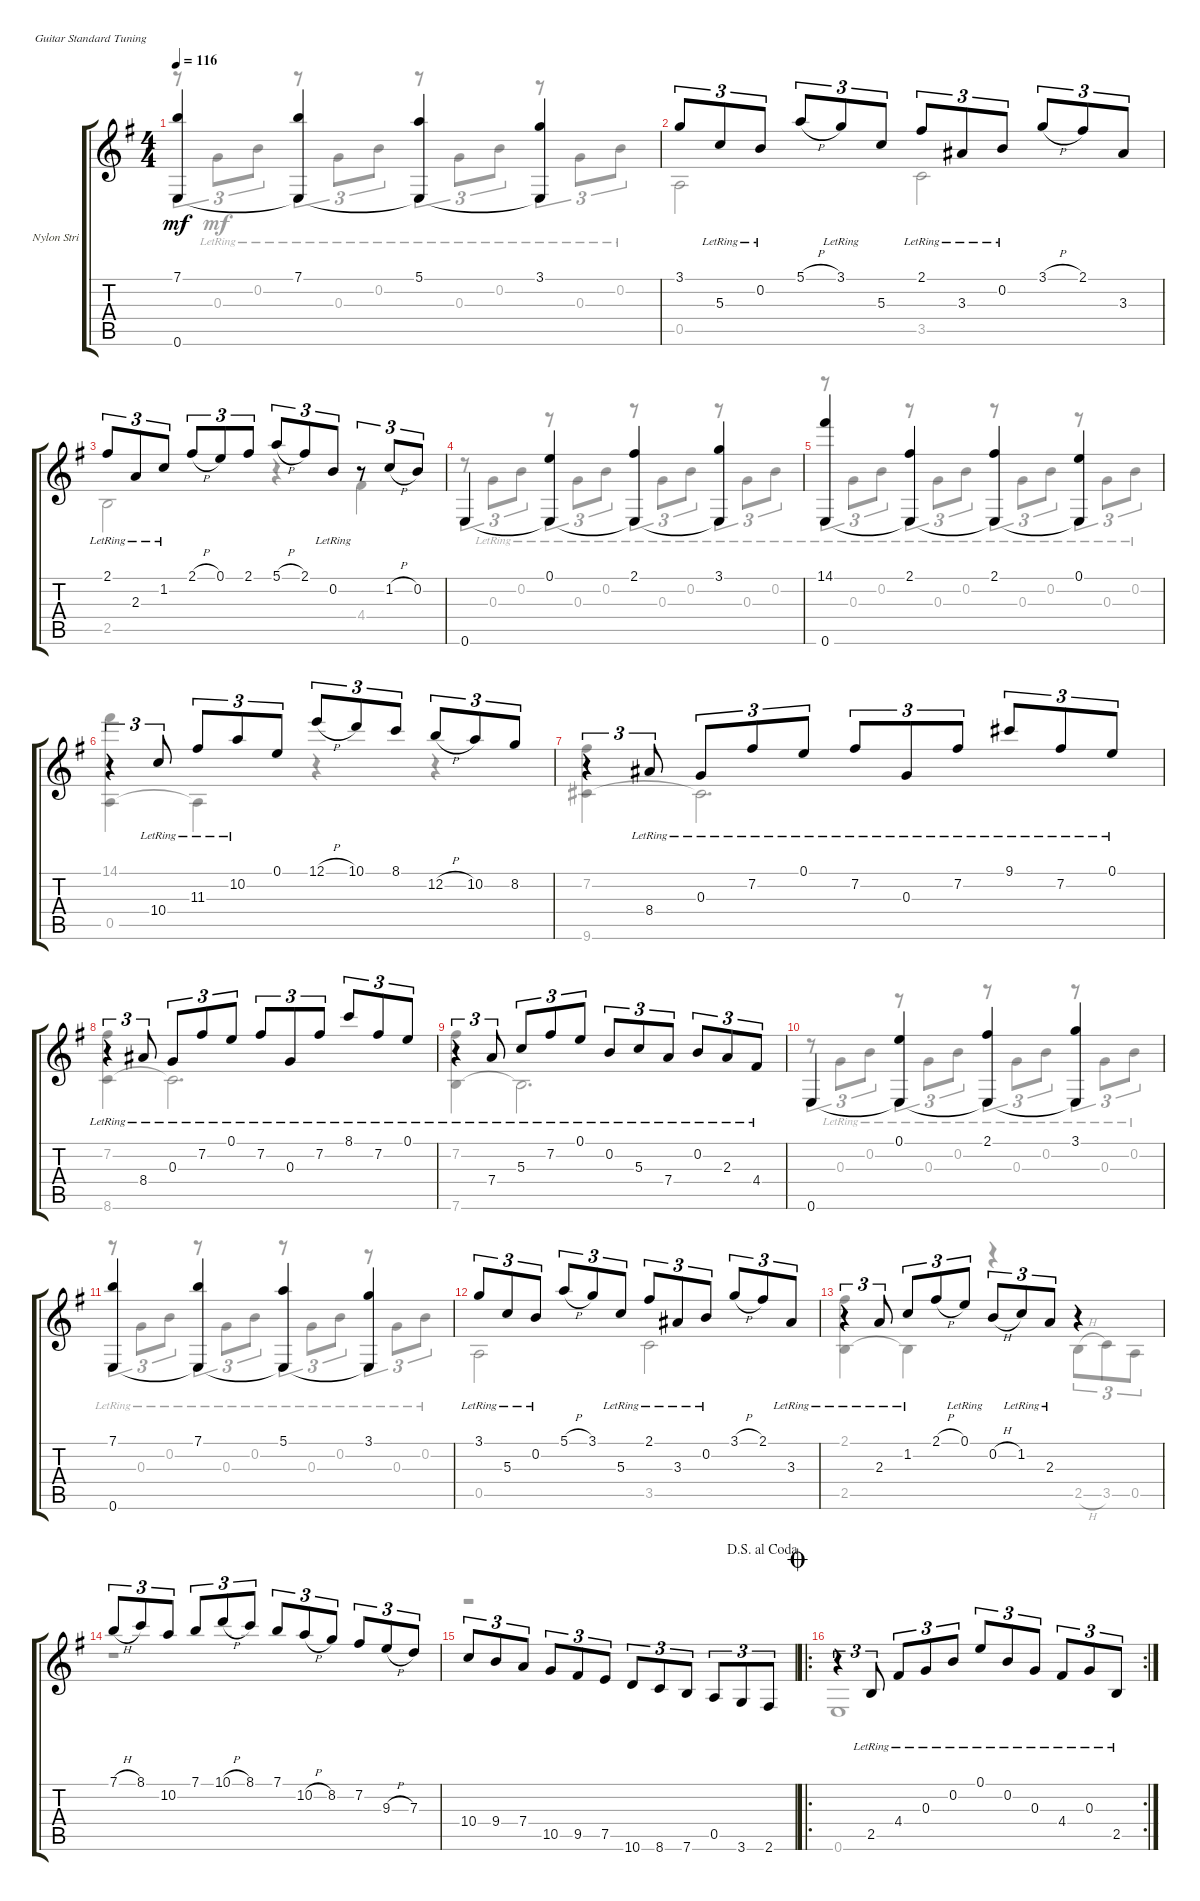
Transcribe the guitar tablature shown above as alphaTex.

\bracketExtendMode groupsimilarinstruments
\firstSystemTrackNameOrientation horizontal
\otherSystemsTrackNameOrientation horizontal
\track ("Nylon Stringed Guitar" "Nylon Stri") {instrument acousticguitarnylon}
\staff {score tabs}
\tuning (E4 B3 G3 D3 A2 E2)
\voice
\ts (4 4)
\tempo 116
\clef g2
\ks g
(7.1 0.6).4{dy mf} (7.1 0.6{t}).4 (5.1 0.6{t}).4 (3.1 0.6{t}).4 |
3.1.8{tu (3 2)} 5.3{lr}.8{tu (3 2)} 0.2{lr}.8{tu (3 2)} 5.1{h}.8{tu (3 2)} 3.1{lr}.8{tu (3 2)} 5.3.8{tu (3 2)} 2.1{lr}.8{tu (3 2)} 3.3{lr}.8{tu (3 2)} 0.2{lr}.8{tu (3 2)} 3.1{h}.8{tu (3 2)} 2.1.8{tu (3 2)} 3.3.8{tu (3 2)} |
2.1{lr}.8{tu (3 2)} 2.3{lr}.8{tu (3 2)} 1.2{lr}.8{tu (3 2)} 2.1{h}.8{tu (3 2)} 0.1.8{tu (3 2)} 2.1.8{tu (3 2)} 5.1{h}.8{tu (3 2)} 2.1.8{tu (3 2)} 0.2{lr}.8{tu (3 2)} r.8{tu (3 2)} 1.2{h}.8{tu (3 2)} 0.2.8{tu (3 2)} |
0.6.4 (0.1 0.6{t}).4 (2.1 0.6{t}).4 (3.1 0.6{t}).4 |
(14.1 0.6).4 (2.1 0.6{t}).4 (2.1 0.6{t}).4 (0.1 0.6{t}).4 |
r.4{tu (3 2)} 10.4{lr}.8{tu (3 2)} 11.3{lr}.8{tu (3 2)} 10.2{lr}.8{tu (3 2)} 0.1.8{tu (3 2)} 12.1{h}.8{tu (3 2)} 10.1.8{tu (3 2)} 8.1.8{tu (3 2)} 12.2{h}.8{tu (3 2)} 10.2.8{tu (3 2)} 8.2.8{tu (3 2)} |
r.4{tu (3 2)} 8.4{lr}.8{tu (3 2)} 0.3{lr}.8{tu (3 2)} 7.2{lr}.8{tu (3 2)} 0.1{lr}.8{tu (3 2)} 7.2{lr}.8{tu (3 2)} 0.3{lr}.8{tu (3 2)} 7.2{lr}.8{tu (3 2)} 9.1{lr}.8{tu (3 2)} 7.2{lr}.8{tu (3 2)} 0.1{lr}.8{tu (3 2)} |
r.4{tu (3 2)} 8.4{lr}.8{tu (3 2)} 0.3{lr}.8{tu (3 2)} 7.2{lr}.8{tu (3 2)} 0.1{lr}.8{tu (3 2)} 7.2{lr}.8{tu (3 2)} 0.3{lr}.8{tu (3 2)} 7.2{lr}.8{tu (3 2)} 8.1{lr}.8{tu (3 2)} 7.2{lr}.8{tu (3 2)} 0.1{lr}.8{tu (3 2)} |
r.4{tu (3 2)} 7.4{lr}.8{tu (3 2)} 5.3{lr}.8{tu (3 2)} 7.2{lr}.8{tu (3 2)} 0.1{lr}.8{tu (3 2)} 0.2{lr}.8{tu (3 2)} 5.3{lr}.8{tu (3 2)} 7.4{lr}.8{tu (3 2)} 0.2{lr}.8{tu (3 2)} 2.3{lr}.8{tu (3 2)} 4.4{lr}.8{tu (3 2)} |
0.6.4 (0.1 0.6{t}).4 (2.1 0.6{t}).4 (3.1 0.6{t}).4 |
(7.1 0.6).4 (7.1 0.6{t}).4 (5.1 0.6{t}).4 (3.1 0.6{t}).4 |
3.1{lr}.8{tu (3 2)} 5.3{lr}.8{tu (3 2)} 0.2{lr}.8{tu (3 2)} 5.1{h}.8{tu (3 2)} 3.1.8{tu (3 2)} 5.3{lr}.8{tu (3 2)} 2.1{lr}.8{tu (3 2)} 3.3{lr}.8{tu (3 2)} 0.2{lr}.8{tu (3 2)} 3.1{h}.8{tu (3 2)} 2.1.8{tu (3 2)} 3.3{lr}.8{tu (3 2)} |
r.4{tu (3 2)} 2.3{lr}.8{tu (3 2)} 1.2{lr}.8{tu (3 2)} 2.1{h}.8{tu (3 2)} 0.1{lr}.8{tu (3 2)} 0.2{h}.8{tu (3 2)} 1.2{lr}.8{tu (3 2)} 2.3{lr}.8{tu (3 2)} r.4 |
7.1{h}.8{tu (3 2)} 8.1.8{tu (3 2)} 10.2.8{tu (3 2)} 7.1.8{tu (3 2)} 10.1{h}.8{tu (3 2)} 8.1.8{tu (3 2)} 7.1.8{tu (3 2)} 10.2{h}.8{tu (3 2)} 8.2.8{tu (3 2)} 7.2.8{tu (3 2)} 9.3{h}.8{tu (3 2)} 7.3.8{tu (3 2)} |
\jump dalsegnoalcoda
10.4.8{tu (3 2)} 9.4.8{tu (3 2)} 7.4.8{tu (3 2)} 10.5.8{tu (3 2)} 9.5.8{tu (3 2)} 7.5.8{tu (3 2)} 10.6.8{tu (3 2)} 8.6.8{tu (3 2)} 7.6.8{tu (3 2)} 0.5.8{tu (3 2)} 3.6.8{tu (3 2)} 2.6.8{tu (3 2)} |
\ro
\rc 2
\jump coda
r.4{tu (3 2)} 2.5{lr}.8{tu (3 2)} 4.4{lr}.8{tu (3 2)} 0.3{lr}.8{tu (3 2)} 0.2{lr}.8{tu (3 2)} 0.1{lr}.8{tu (3 2)} 0.2{lr}.8{tu (3 2)} 0.3{lr}.8{tu (3 2)} 4.4{lr}.8{tu (3 2)} 0.3{lr}.8{tu (3 2)} 2.5{lr}.8{tu (3 2)}
\voice
\clef g2
\ottava regular
\simile none
\ks g
r.8{tu (3 2) dy mf} 0.3{lr}.8{tu (3 2)} 0.2{lr}.8{tu (3 2)} r.8{tu (3 2)} 0.3{lr}.8{tu (3 2)} 0.2{lr}.8{tu (3 2)} r.8{tu (3 2)} 0.3{lr}.8{tu (3 2)} 0.2{lr}.8{tu (3 2)} r.8{tu (3 2)} 0.3{lr}.8{tu (3 2)} 0.2{lr}.8{tu (3 2)} |
0.5.2 3.5.2 |
2.5.2 r.4 4.4.4 |
r.8{tu (3 2)} 0.3{lr}.8{tu (3 2)} 0.2{lr}.8{tu (3 2)} r.8{tu (3 2)} 0.3{lr}.8{tu (3 2)} 0.2{lr}.8{tu (3 2)} r.8{tu (3 2)} 0.3{lr}.8{tu (3 2)} 0.2{lr}.8{tu (3 2)} r.8{tu (3 2)} 0.3{lr}.8{tu (3 2)} 0.2{lr}.8{tu (3 2)} |
r.8{tu (3 2)} 0.3{lr}.8{tu (3 2)} 0.2{lr}.8{tu (3 2)} r.8{tu (3 2)} 0.3{lr}.8{tu (3 2)} 0.2{lr}.8{tu (3 2)} r.8{tu (3 2)} 0.3{lr}.8{tu (3 2)} 0.2{lr}.8{tu (3 2)} r.8{tu (3 2)} 0.3{lr}.8{tu (3 2)} 0.2{lr}.8{tu (3 2)} |
(14.1 0.5).4 0.5{t}.4 r.4 r.4 |
(7.2 9.6).4 9.6{t}.2{d} |
(7.2 8.6).4 8.6{t}.2{d} |
(7.2 7.6).4 7.6{t}.2{d} |
r.8{tu (3 2)} 0.3{lr}.8{tu (3 2)} 0.2{lr}.8{tu (3 2)} r.8{tu (3 2)} 0.3{lr}.8{tu (3 2)} 0.2{lr}.8{tu (3 2)} r.8{tu (3 2)} 0.3{lr}.8{tu (3 2)} 0.2{lr}.8{tu (3 2)} r.8{tu (3 2)} 0.3{lr}.8{tu (3 2)} 0.2{lr}.8{tu (3 2)} |
r.8{tu (3 2)} 0.3{lr}.8{tu (3 2)} 0.2{lr}.8{tu (3 2)} r.8{tu (3 2)} 0.3{lr}.8{tu (3 2)} 0.2{lr}.8{tu (3 2)} r.8{tu (3 2)} 0.3{lr}.8{tu (3 2)} 0.2{lr}.8{tu (3 2)} r.8{tu (3 2)} 0.3{lr}.8{tu (3 2)} 0.2{lr}.8{tu (3 2)} |
0.5.2 3.5.2 |
(2.1 2.5).4 2.5{t}.4 r.4 2.5{h}.8{tu (3 2)} 3.5.8{tu (3 2)} 0.5.8{tu (3 2)} |
r.1 |
r.1 |
0.6.1
